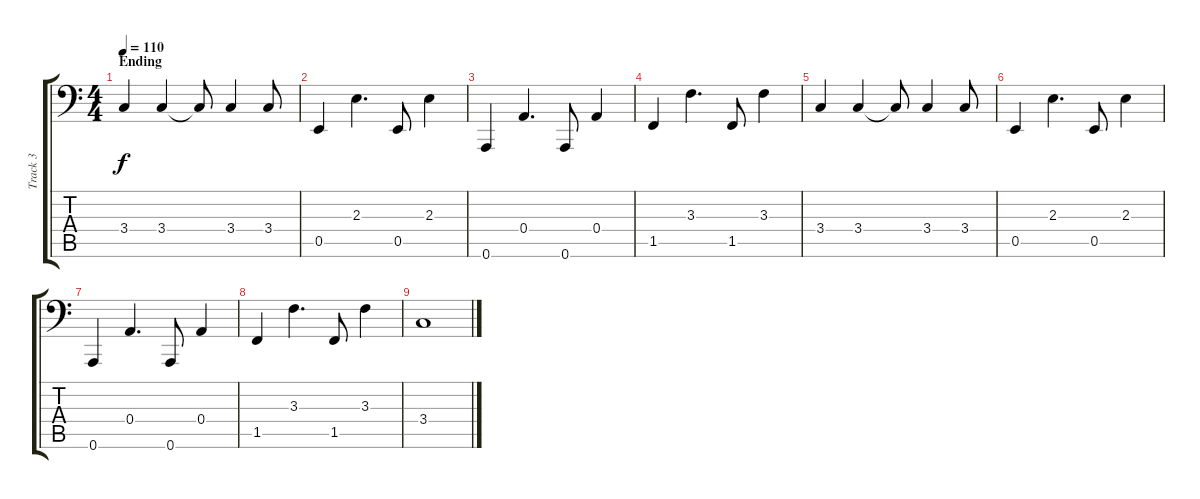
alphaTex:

\track ("Track 3" "Track 3") {instrument electricbassfinger}
\staff {score tabs}
\tuning (C3 G2 D2 A1 E1 A0) {hide}
\ts (4 4)
\section ("" "Ending")
\tempo 110
\clef f4
\ks c
3.4.4{dy f} 3.4.4 3.4{t}.8 3.4.4 3.4.8 |
0.5.4 2.3.4{d} 0.5.8 2.3.4 |
0.6.4 0.4.4{d} 0.6.8 0.4.4 |
1.5.4 3.3.4{d} 1.5.8 3.3.4 |
3.4.4 3.4.4 3.4{t}.8 3.4.4 3.4.8 |
0.5.4 2.3.4{d} 0.5.8 2.3.4 |
0.6.4 0.4.4{d} 0.6.8 0.4.4 |
1.5.4 3.3.4{d} 1.5.8 3.3.4 |
3.4.1
